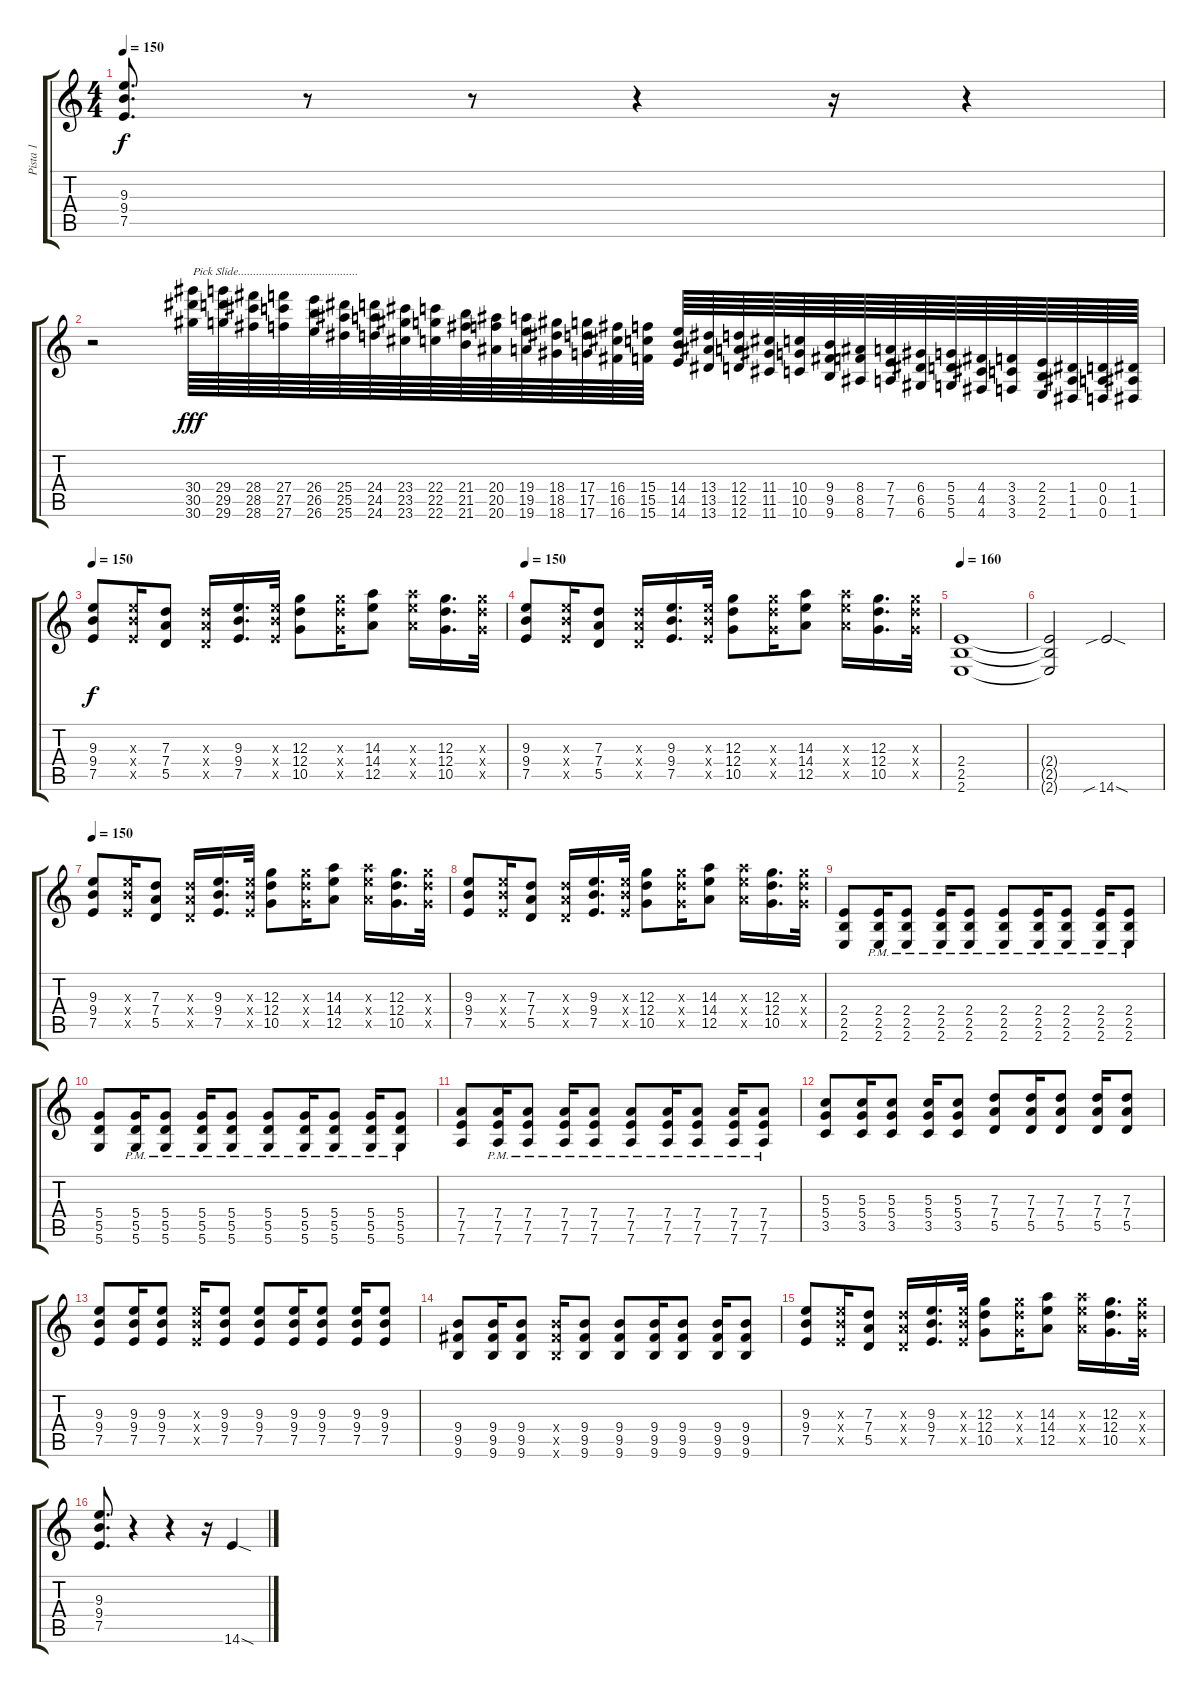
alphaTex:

\track ("Pista 1" "Pista 1") {instrument distortionguitar}
\staff {score tabs}
\tuning (E4 B3 G3 D3 A2 D2) {hide}
\ts (4 4)
\tempo 150
\clef g2
\ks c
(9.3 9.4 7.5).8{d dy f} r.8 r.8 r.4 r.16 r.4 |
r.2 (30.4 30.5 30.6).64{txt "Pick Slide........................................" dy fff} (29.4 29.5 29.6).64 (28.4 28.5 28.6).64 (27.4 27.5 27.6).64 (26.4 26.5 26.6).64 (25.4 25.5 25.6).64 (24.4 24.5 24.6).64 (23.4 23.5 23.6).64 (22.4 22.5 22.6).64 (21.4 21.5 21.6).64 (20.4 20.5 20.6).64 (19.4 19.5 19.6).64 (18.4 18.5 18.6).64 (17.4 17.5 17.6).64 (16.4 16.5 16.6).64 (15.4 15.5 15.6).64 (14.4 14.5 14.6).64 (13.4 13.5 13.6).64 (12.4 12.5 12.6).64 (11.4 11.5 11.6).64 (10.4 10.5 10.6).64 (9.4 9.5 9.6).64 (8.4 8.5 8.6).64 (7.4 7.5 7.6).64 (6.4 6.5 6.6).64 (5.4 5.5 5.6).64 (4.4 4.5 4.6).64 (3.4 3.5 3.6).64 (2.4 2.5 2.6).64 (1.4 1.5 1.6).64 (0.4 0.5 0.6).64 (1.4 1.5 1.6).64 |
\tempo 150
(9.3 9.4 7.5).8{dy f} (9.3{x} 9.4{x} 7.5{x}).16 (7.3 7.4 5.5).8 (7.3{x} 7.4{x} 5.5{x}).16 (9.3 9.4 7.5).16{d} (9.3{x} 9.4{x} 7.5{x}).32 (12.3 12.4 10.5).8 (12.3{x} 12.4{x} 10.5{x}).16 (14.3 14.4 12.5).8 (14.3{x} 14.4{x} 12.5{x}).16 (12.3 12.4 10.5).16{d} (12.3{x} 12.4{x} 10.5{x}).32 |
\tempo 150
(9.3 9.4 7.5).8 (9.3{x} 9.4{x} 7.5{x}).16 (7.3 7.4 5.5).8 (7.3{x} 7.4{x} 5.5{x}).16 (9.3 9.4 7.5).16{d} (9.3{x} 9.4{x} 7.5{x}).32 (12.3 12.4 10.5).8 (12.3{x} 12.4{x} 10.5{x}).16 (14.3 14.4 12.5).8 (14.3{x} 14.4{x} 12.5{x}).16 (12.3 12.4 10.5).16{d} (12.3{x} 12.4{x} 10.5{x}).32 |
\tempo 160
(2.4 2.5 2.6).1 |
(2.4{t} 2.5{t} 2.6{t}).2 14.6{sib sod}.2 |
\tempo 150
(9.3 9.4 7.5).8 (9.3{x} 9.4{x} 7.5{x}).16 (7.3 7.4 5.5).8 (7.3{x} 7.4{x} 5.5{x}).16 (9.3 9.4 7.5).16{d} (9.3{x} 9.4{x} 7.5{x}).32 (12.3 12.4 10.5).8 (12.3{x} 12.4{x} 10.5{x}).16 (14.3 14.4 12.5).8 (14.3{x} 14.4{x} 12.5{x}).16 (12.3 12.4 10.5).16{d} (12.3{x} 12.4{x} 10.5{x}).32 |
(9.3 9.4 7.5).8 (9.3{x} 9.4{x} 7.5{x}).16 (7.3 7.4 5.5).8 (7.3{x} 7.4{x} 5.5{x}).16 (9.3 9.4 7.5).16{d} (9.3{x} 9.4{x} 7.5{x}).32 (12.3 12.4 10.5).8 (12.3{x} 12.4{x} 10.5{x}).16 (14.3 14.4 12.5).8 (14.3{x} 14.4{x} 12.5{x}).16 (12.3 12.4 10.5).16{d} (12.3{x} 12.4{x} 10.5{x}).32 |
(2.4 2.5 2.6).8 (2.4{pm} 2.5{pm} 2.6{pm}).16 (2.4{pm} 2.5{pm} 2.6{pm}).8 (2.4{pm} 2.5 2.6{pm}).16 (2.4{pm} 2.5{pm} 2.6{pm}).8 (2.4{pm} 2.5{pm} 2.6{pm}).8 (2.4{pm} 2.5{pm} 2.6{pm}).16 (2.4{pm} 2.5{pm} 2.6{pm}).8 (2.4{pm} 2.5 2.6{pm}).16 (2.4{pm} 2.5{pm} 2.6{pm}).8 |
(5.4 5.5 5.6).8 (5.4{pm} 5.5{pm} 5.6{pm}).16 (5.4{pm} 5.5{pm} 5.6{pm}).8 (5.4{pm} 5.5{pm} 5.6{pm}).16 (5.4{pm} 5.5{pm} 5.6{pm}).8 (5.4{pm} 5.5{pm} 5.6{pm}).8 (5.4{pm} 5.5{pm} 5.6{pm}).16 (5.4{pm} 5.5{pm} 5.6{pm}).8 (5.4{pm} 5.5{pm} 5.6{pm}).16 (5.4{pm} 5.5{pm} 5.6{pm}).8 |
(7.4 7.5 7.6).8 (7.4{pm} 7.5{pm} 7.6{pm}).16 (7.4{pm} 7.5{pm} 7.6{pm}).8 (7.4{pm} 7.5{pm} 7.6{pm}).16 (7.4{pm} 7.5{pm} 7.6{pm}).8 (7.4{pm} 7.5{pm} 7.6{pm}).8 (7.4{pm} 7.5{pm} 7.6{pm}).16 (7.4{pm} 7.5{pm} 7.6{pm}).8 (7.4{pm} 7.5{pm} 7.6{pm}).16 (7.4{pm} 7.5{pm} 7.6{pm}).8 |
(5.3 5.4 3.5).8 (5.3 5.4 3.5).16 (5.3 5.4 3.5).8 (5.3 5.4 3.5).16 (5.3 5.4 3.5).8 (7.3 7.4 5.5).8 (7.3 7.4 5.5).16 (7.3 7.4 5.5).8 (7.3 7.4 5.5).16 (7.3 7.4 5.5).8 |
(9.3 9.4 7.5).8 (9.3 9.4 7.5).16 (9.3 9.4 7.5).8 (9.3{x} 9.4{x} 7.5{x}).16 (9.3 9.4 7.5).8 (9.3 9.4 7.5).8 (9.3 9.4 7.5).16 (9.3 9.4 7.5).8 (9.3 9.4 7.5).16 (9.3 9.4 7.5).8 |
(9.4 9.5 9.6).8 (9.4 9.5 9.6).16 (9.4 9.5 9.6).8 (9.4{x} 9.5{x} 9.6{x}).16 (9.4 9.5 9.6).8 (9.4 9.5 9.6).8 (9.4 9.5 9.6).16 (9.4 9.5 9.6).8 (9.4 9.5 9.6).16 (9.4 9.5 9.6).8 |
(9.3 9.4 7.5).8 (9.3{x} 9.4{x} 7.5{x}).16 (7.3 7.4 5.5).8 (7.3{x} 7.4{x} 5.5{x}).16 (9.3 9.4 7.5).16{d} (9.3{x} 9.4{x} 7.5{x}).32 (12.3 12.4 10.5).8 (12.3{x} 12.4{x} 10.5{x}).16 (14.3 14.4 12.5).8 (14.3{x} 14.4{x} 12.5{x}).16 (12.3 12.4 10.5).16{d} (12.3{x} 12.4{x} 10.5{x}).32 |
(9.3 9.4 7.5).8{d} r.4 r.4 r.16 14.6{sod}.4
